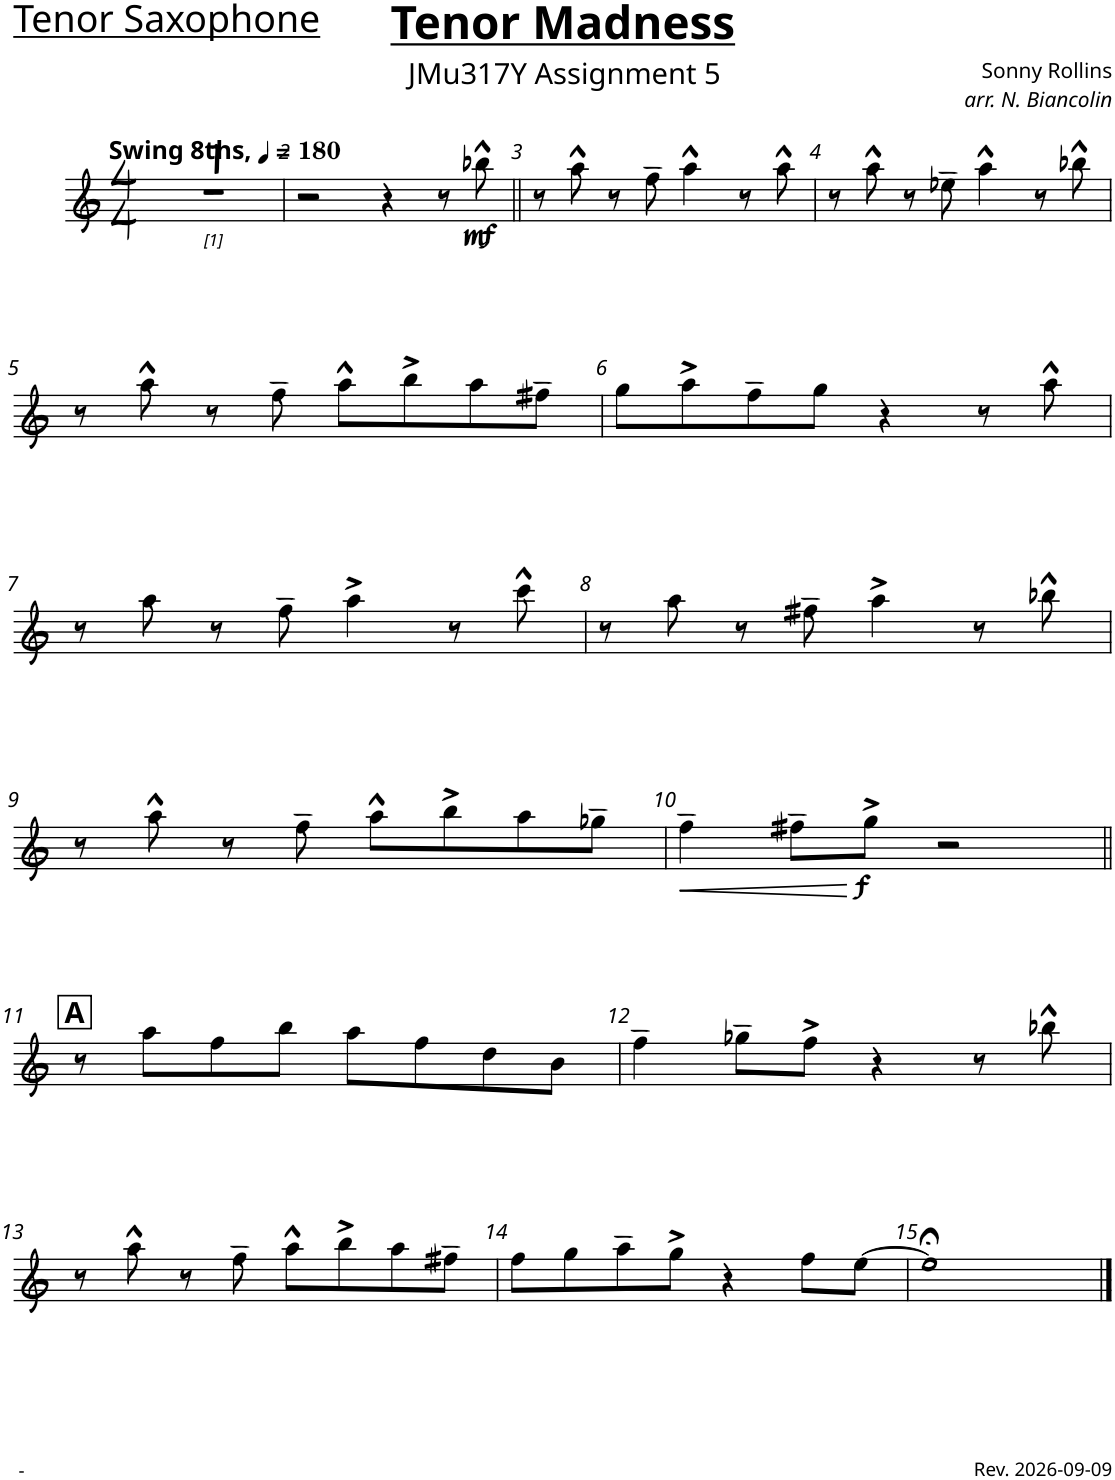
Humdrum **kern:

**kern	**dynam
*part1	*part1
*staff1	*staff1
*I"Tenor Sax	*
*I'T. Sax.	*
*clefG2	*
*Trd8c14	*
*k[]	*
*M4/4	*
*MM180	*
=1	=1
!LO:TX:a:B:t=Swing 8ths,	!
1r	.
=2	=2
2r	.
4r	.
8r	.
!	!LO:DY:b
8bb-X^^\	mf
=3||	=3||
8r	.
8aa^^\	.
8r	.
8ff~\	.
4aa^^\	.
8r	.
8aa^^\	.
=4	=4
8r	.
8aa^^\	.
8r	.
8ee-X~\	.
4aa^^\	.
8r	.
8bb-X^^\	.
!!LO:LB:g=z
=5	=5
8r	.
8aa^^\	.
8r	.
8ff~\	.
8aa^^\L	.
8bb^\	.
8aa\	.
8ff#X~\J	.
=6	=6
8gg\L	.
8aa^\	.
8ff~\	.
8gg\J	.
4r	.
8r	.
8aa^^\	.
!!LO:LB:g=z
=7	=7
8r	.
8aa\	.
8r	.
8ff~\	.
4aa^\	.
8r	.
8ccc^^\	.
=8	=8
8r	.
8aa\	.
8r	.
8ff#X~\	.
4aa^\	.
8r	.
8bb-X^^\	.
!!LO:LB:g=z
=9	=9
8r	.
8aa^^\	.
8r	.
8ff~\	.
8aa^^\L	.
8bb^\	.
8aa\	.
8gg-X~\J	.
=10	=10
!	!LO:HP:b
4ff~\	<
8ff#X~\L	.
!	!LO:DY:n=1:b
8gg^\J	[ f
2r	.
!!LO:LB:g=z
!!LO:REH:place=s1:a:B:cj:fs=14:t=A
=11||	=11||
8r	.
8aa\L	.
8ff\	.
8bb\J	.
8aa\L	.
8ff\	.
8dd\	.
8b\J	.
=12	=12
4ff~\	.
8gg-X~\L	.
8ff^\J	.
4r	.
8r	.
8bb-X^^\	.
!!LO:LB:g=z
=13	=13
8r	.
8aa^^\	.
8r	.
8ff~\	.
8aa^^\L	.
8bb^\	.
8aa\	.
8ff#X~\J	.
=14	=14
8ff\L	.
8gg\	.
8aa~\	.
8gg^\J	.
4r	.
8ff\L	.
[8ee\J	.
=15	=15
1ee;<]	.
==	==
*-	*-
